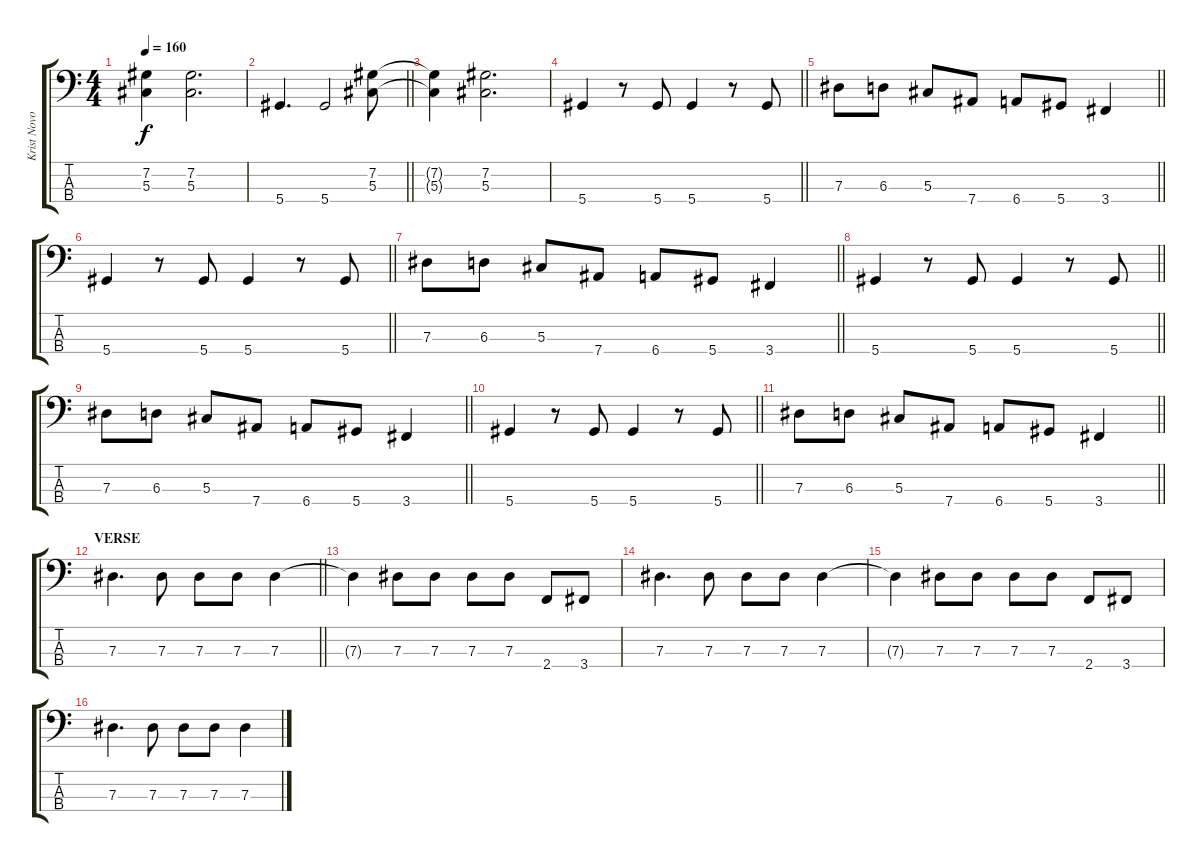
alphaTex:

\track ("Krist Novoselic" "Krist Novo") {instrument electricbassfinger}
\staff {score tabs}
\tuning (Gb2 Db2 Ab1 Eb1) {hide}
\ts (4 4)
\tempo 160
\clef f4
\ks c
(7.2{t} 5.3{t}).4{dy f} (7.2 5.3).2{d} |
\barLineRight lightlight
5.4.4{d} 5.4.2 (7.2 5.3).8 |
(7.2{t} 5.3{t}).4 (7.2 5.3).2{d} |
\barLineRight lightlight
5.4.4 r.8 5.4.8 5.4.4 r.8 5.4.8 |
\barLineRight lightlight
7.3.8 6.3.8 5.3.8 7.4.8 6.4.8 5.4.8 3.4.4 |
\barLineRight lightlight
5.4.4 r.8 5.4.8 5.4.4 r.8 5.4.8 |
\barLineRight lightlight
7.3.8 6.3.8 5.3.8 7.4.8 6.4.8 5.4.8 3.4.4 |
\barLineRight lightlight
5.4.4 r.8 5.4.8 5.4.4 r.8 5.4.8 |
\barLineRight lightlight
7.3.8 6.3.8 5.3.8 7.4.8 6.4.8 5.4.8 3.4.4 |
\barLineRight lightlight
5.4.4 r.8 5.4.8 5.4.4 r.8 5.4.8 |
\barLineRight lightlight
7.3.8 6.3.8 5.3.8 7.4.8 6.4.8 5.4.8 3.4.4 |
\section ("" "VERSE")
\barLineRight lightlight
7.3.4{d} 7.3.8 7.3.8 7.3.8 7.3.4 |
7.3{t}.4 7.3.8 7.3.8 7.3.8 7.3.8 2.4.8 3.4.8 |
7.3.4{d} 7.3.8 7.3.8 7.3.8 7.3.4 |
7.3{t}.4 7.3.8 7.3.8 7.3.8 7.3.8 2.4.8 3.4.8 |
7.3.4{d} 7.3.8 7.3.8 7.3.8 7.3.4
